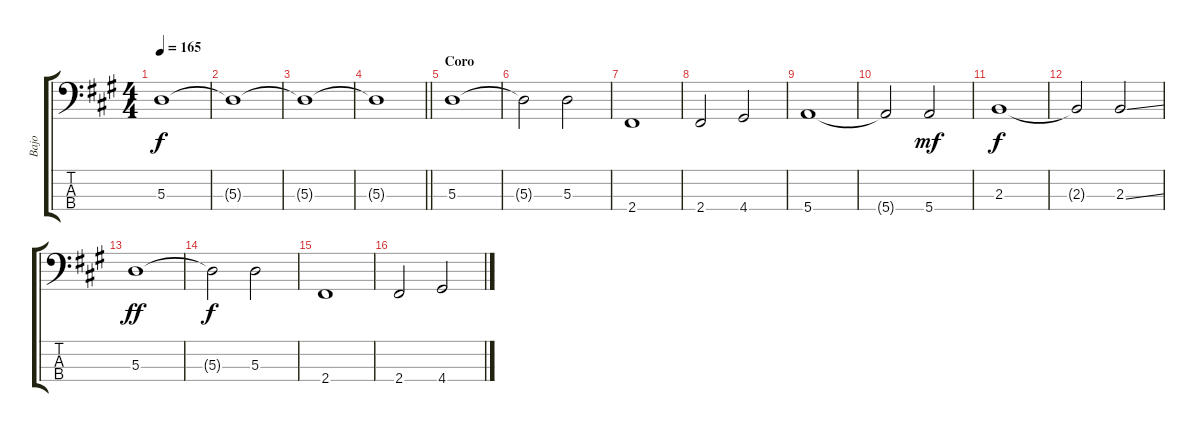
\track ("Bajo" "Bajo") {instrument electricbassfinger}
\staff {score tabs}
\tuning (G2 D2 A1 E1) {hide}
\ts (4 4)
\tempo 165
\clef f4
\ks a
5.3.1{dy f} |
5.3{t}.1 |
5.3{t}.1 |
\barLineRight lightlight
5.3{t}.1 |
\section ("" "Coro")
5.3.1 |
5.3{t}.2 5.3.2 |
2.4.1 |
2.4.2 4.4.2 |
5.4.1 |
5.4{t}.2 5.4.2{dy mf} |
2.3.1{dy f} |
2.3{t}.2 2.3{ss}.2 |
5.3.1{dy ff} |
5.3{t}.2{dy f} 5.3.2 |
2.4.1 |
2.4.2 4.4.2
